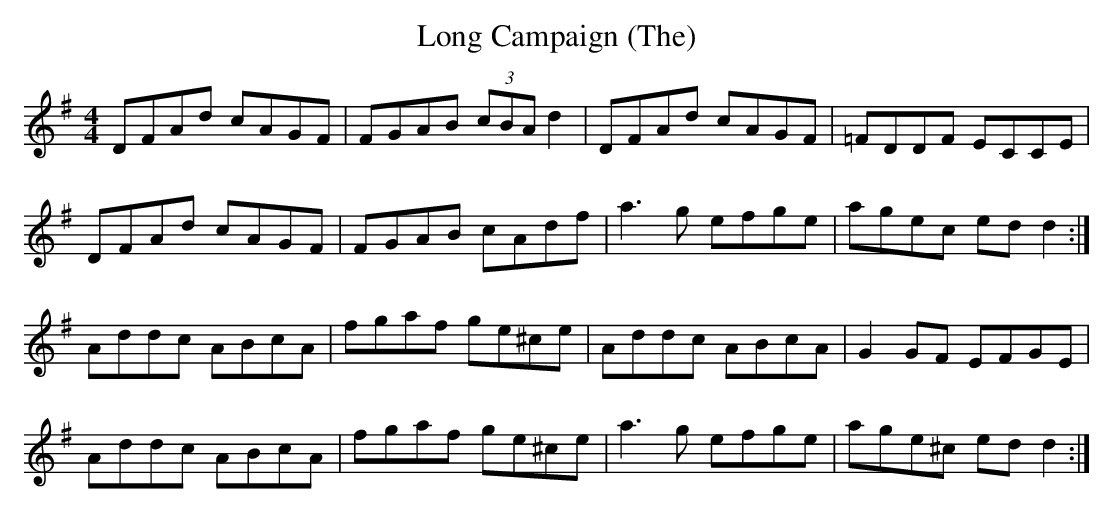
X:1
T: Long Campaign (The)
M: 4/4
L: 1/8
K: Dmix
DFAd cAGF | FGAB (3cBA d2 | DFAd cAGF | =FDDF ECCE |
DFAd cAGF | FGAB cAdf | a3 g efge | agec ed d2 :|
Addc ABcA | fgaf ge^ce | Addc ABcA | G2 GF EFGE |
Addc ABcA | fgaf ge^ce | a3 g efge | age^c ed d2 :|
